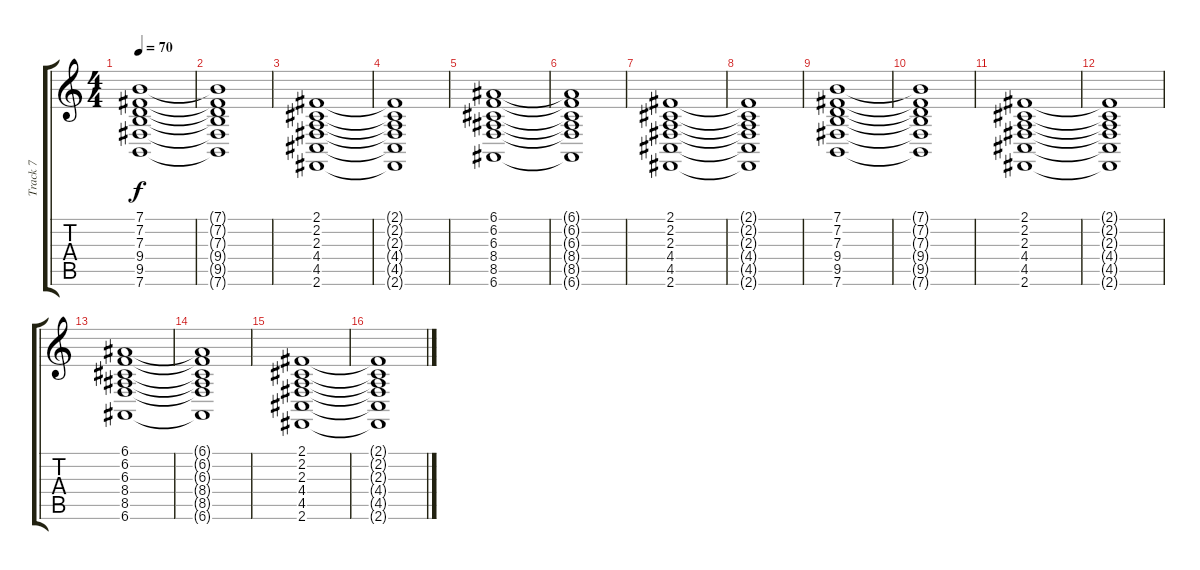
\track ("Track 7" "Track 7") {instrument stringensemble1}
\staff {score tabs}
\tuning (E4 B3 G3 D3 A2 E2) {hide}
\ts (4 4)
\tempo 70
\clef g2
\ks c
(7.1 7.2 7.3 9.4 9.5 7.6).1{dy f} |
(7.1{t} 7.2{t} 7.3{t} 9.4{t} 9.5{t} 7.6{t}).1 |
(2.1 2.2 2.3 4.4 4.5 2.6).1 |
(2.1{t} 2.2{t} 2.3{t} 4.4{t} 4.5{t} 2.6{t}).1 |
(6.1 6.2 6.3 8.4 8.5 6.6).1 |
(6.1{t} 6.2{t} 6.3{t} 8.4{t} 8.5{t} 6.6{t}).1 |
(2.1 2.2 2.3 4.4 4.5 2.6).1 |
(2.1{t} 2.2{t} 2.3{t} 4.4{t} 4.5{t} 2.6{t}).1 |
(7.1 7.2 7.3 9.4 9.5 7.6).1 |
(7.1{t} 7.2{t} 7.3{t} 9.4{t} 9.5{t} 7.6{t}).1 |
(2.1 2.2 2.3 4.4 4.5 2.6).1 |
(2.1{t} 2.2{t} 2.3{t} 4.4{t} 4.5{t} 2.6{t}).1 |
(6.1 6.2 6.3 8.4 8.5 6.6).1 |
(6.1{t} 6.2{t} 6.3{t} 8.4{t} 8.5{t} 6.6{t}).1 |
(2.1 2.2 2.3 4.4 4.5 2.6).1 |
(2.1{t} 2.2{t} 2.3{t} 4.4{t} 4.5{t} 2.6{t}).1
